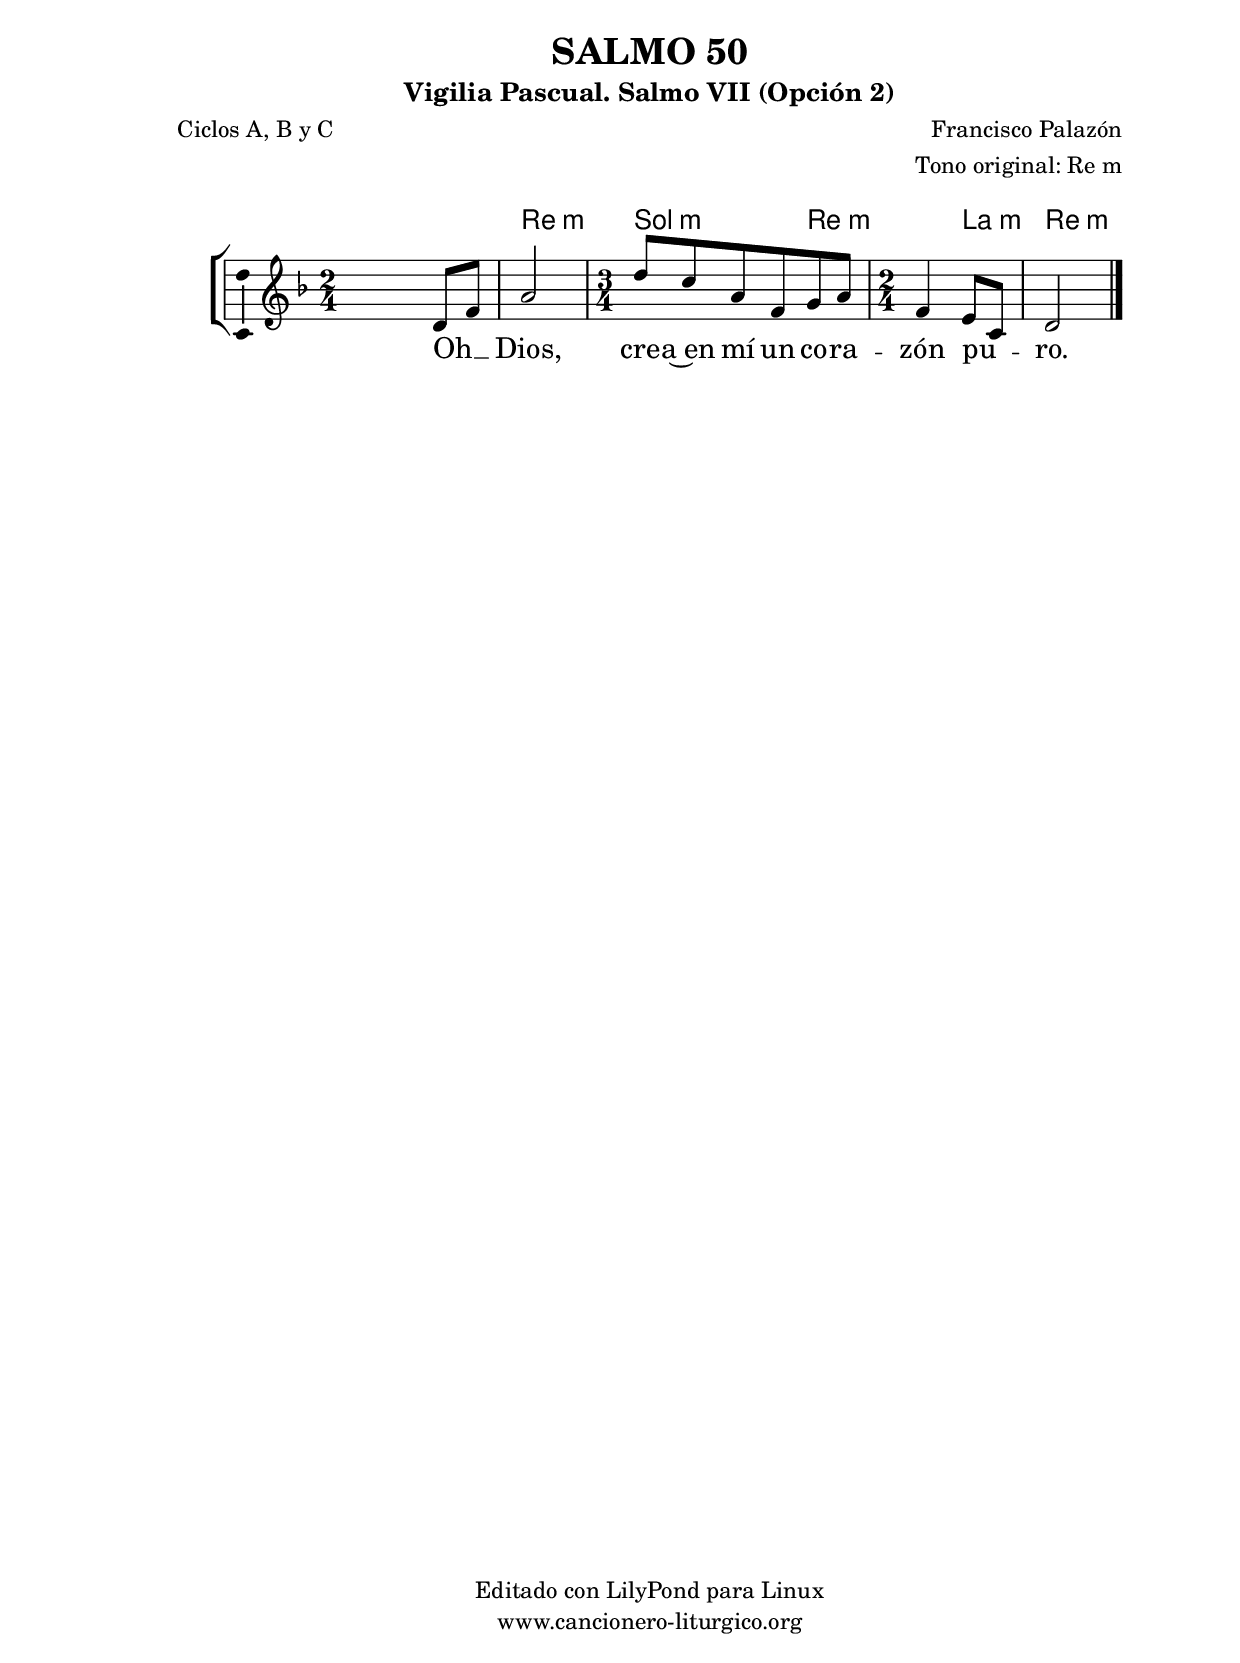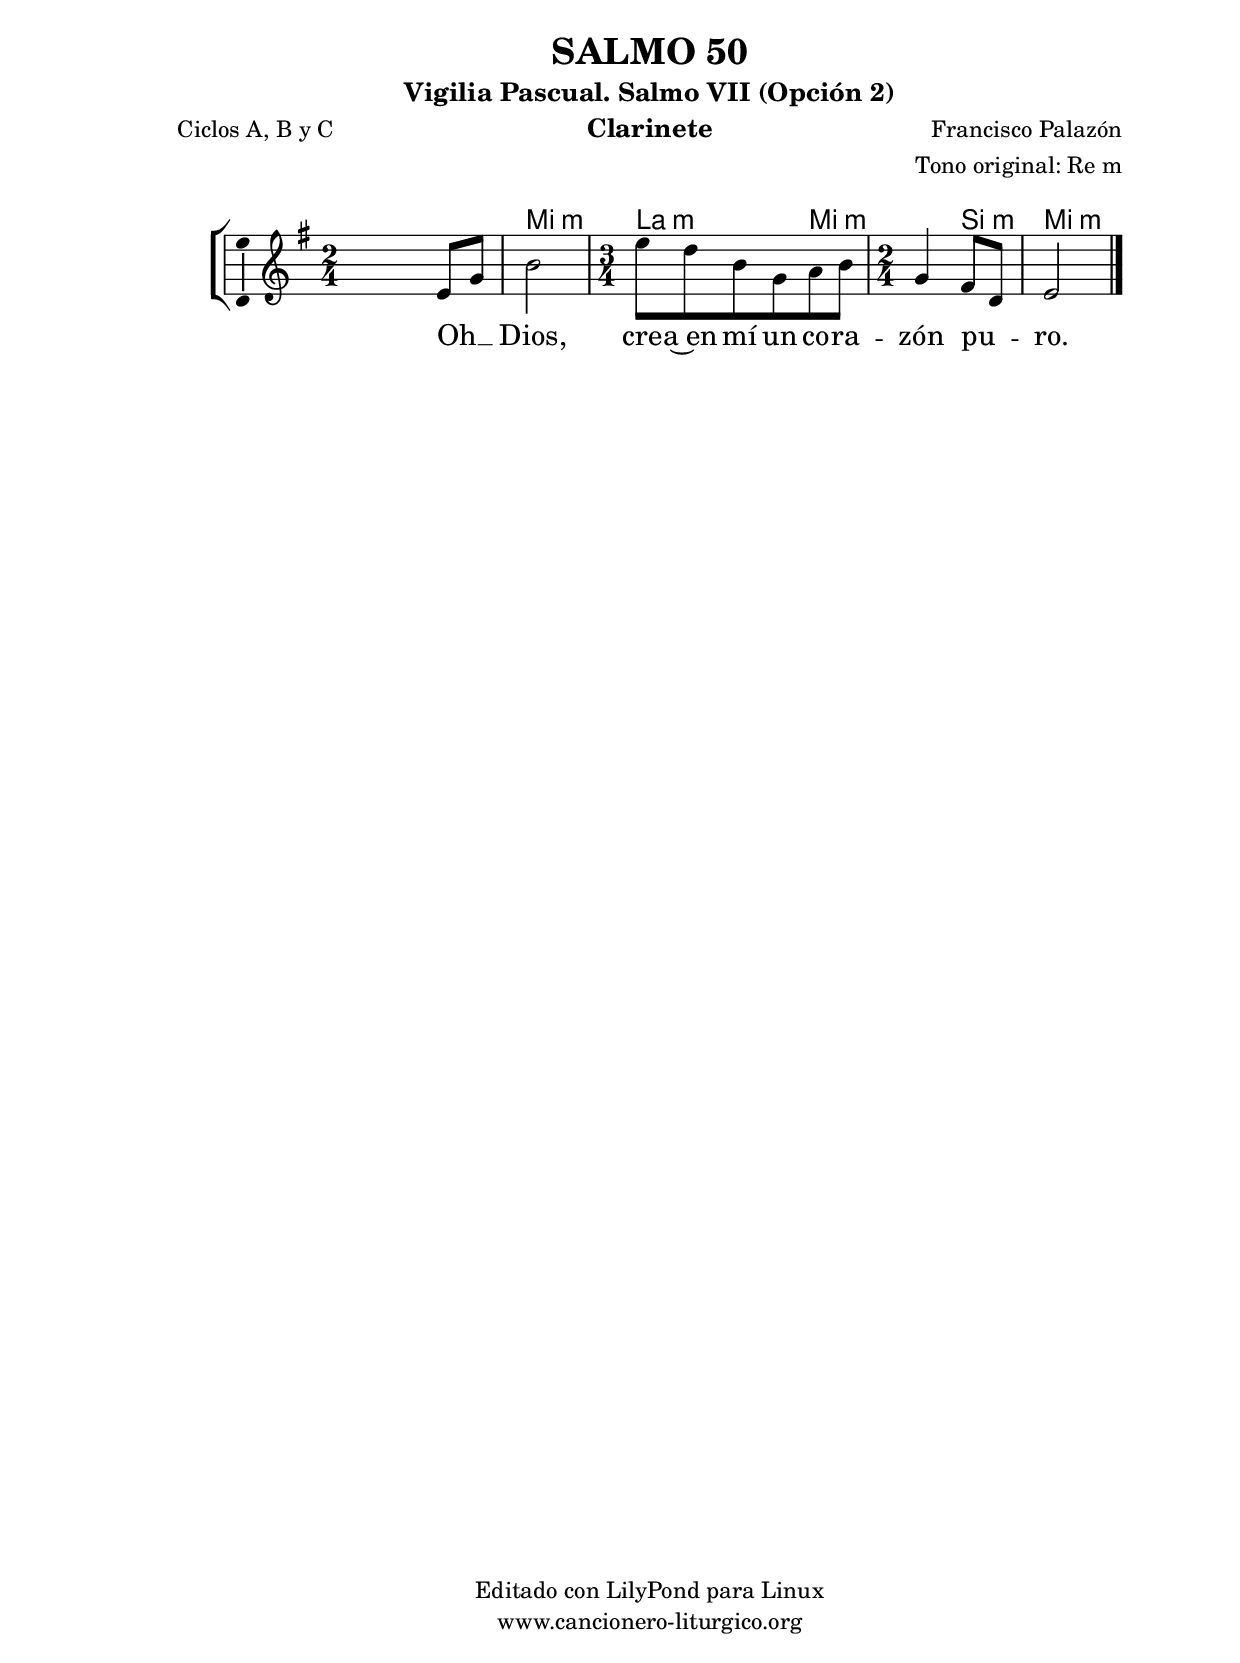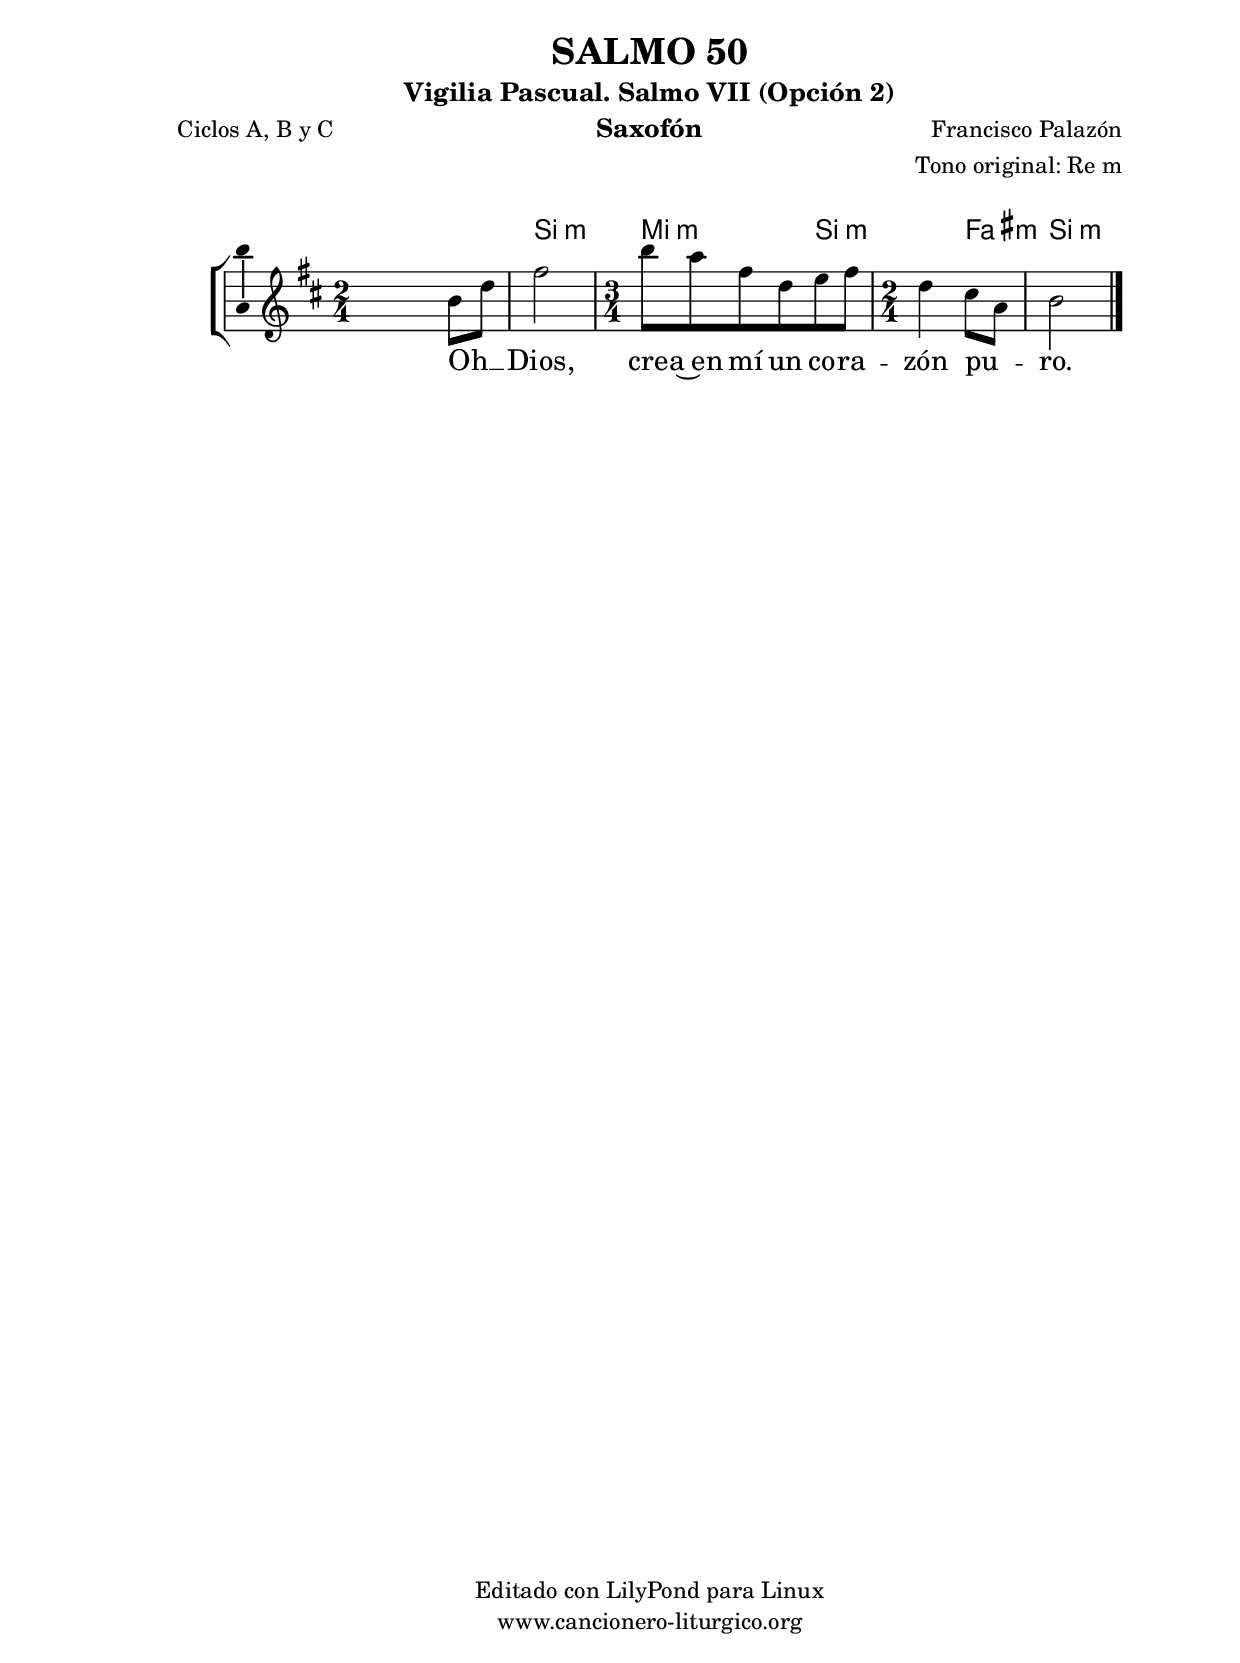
%
%para convertir .midi en .wav:
%timidity filename.midi -Ow -o finename.wav
%
%
%Para convertir de .wav a .mp3:
%lame -h -m j filename.wav
%
%
%para escuchar el midi:
%timidity nombrefichero.midi
%


%versión de lilypond para la que se ha escrito esta partitura:
\version "2.16.0"

	%Tamaño papel
	#(set-default-paper-size "a4")
	%Tamaño partitura
	#(set-global-staff-size 20)
	%No responde al pulsar sobre una nota
	#(ly:set-option 'point-and-click #f)

%parámetros del encabezamiento:
\header {
	title = "SALMO 50"
	subtitle = "Vigilia Pascual. Salmo VII (Opción 2)"
	composer = "Francisco Palazón"
	poet = "Ciclos A, B y C"
	meter = ""
	arranger = "Tono original: Re m"
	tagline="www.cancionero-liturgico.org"
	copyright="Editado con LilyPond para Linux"
	}

%parámetros asociados al papel:
\paper  {
	oddHeaderMarkup = \markup {\fill-line { \on-the-fly #not-first-page \fromproperty #'header:title \on-the-fly #not-first-page \fromproperty #'header:composer }}
	evenHeaderMarkup = \markup {\fill-line { \fromproperty #'header:composer \fromproperty #'header:title }}
	#(set-paper-size "a4")
	print-page-number = ##f
	first-page-number = 1
	print-first-page-number = ##f
%	head-separation = 3.0 \cm
	top-margin = 2.0 \cm
	bottom-margin = 0.5\cm
%%%	bottom-margin = -1.0\cm
	left-margin = 3.0 \cm
	line-width = 16.0 \cm 
	indent = 8\mm
	interscoreline = 2.\mm
	between-system-space = 15\mm
%	para que las partituras no llenen la hoja:
	ragged-bottom = ##t
%	idem para la última hoja:
	ragged-last-bottom = ##f
%	para que las partituras llenen el ancho del papel:
	ragged-last = ##f
	after-title-space = 2.5 \cm
%page-count=1
%system-count=8

	%Flexible Vertical Spacing
%	markup-markup-spacing =
%	#'((basic-distance . 15) (minimum-distance . 15) (padding . 3))
	markup-system-spacing =
	#'((basic-distance . 15) (minimum-distance . 15) (padding . 3))
	system-system-spacing =
	#'((basic-distance . 15) (minimum-distance . 15) (padding . 3))
	score-system-spacing =
	#'((basic-distance . 15) (minimum-distance . 15) (padding . 5))
%	top-system-spacing = % header
%	#'((basic-distance . 8) (minimum-distance . 0) (padding . 3))
%	top-markup-spacing =
%	#'((basic-distance . 20) (minimum-distance . 20) (padding . 3))
	last-bottom-spacing = % footer
	#'((basic-distance . 5) (minimum-distance . 5) (padding . 3))
%	score-markup-spacing =
%	#'((basic-distance . 16) (minimum-distance . 13) (padding . 3))

	}


%parámetros que afectan a toda la partitura:
global =  {
	%clave de sol (G):
	\clef G
	%armadura:
%	\transpose f e
	\key d \minor
	\tempo 4=90
	\set Score.tempoHideNote = ##t
	}


acordes = {
	\italianChords
	\chordmode {
%	\transpose f e
{

s2
d2:m g:m d:m a4:m d2:m

	}
	}
}

melodia = 
%	\transpose f e
{
	\relative c'{

\time 2/4
s4 d8 f
a2
\time 3/4
d8 c a f g a
\time 2/4
f4 e8 c
d2

	\bar "|."
	}
	}


texto = \lyricmode {
Oh __ _ Dios, cre -- a~en mí un co -- ra -- zón pu -- _ ro.
	}


acordesStaff = \context ChordNames = acordesStaff <<
	\set chordChanges = ##t
	\acordes
	>>


vozStaff = \context Voice = vozStaff
\with {\consists "Ambitus_engraver"}
<<
%	\set Staff.instrumentName = ""
%	\set Staff.shortInstrumentName = ""
%	\set Staff.midiInstrument = #"clarinet"
%	\set Staff.midiInstrument = #"cello"
%	\set Staff.midiInstrument = #"flute"
	\set Staff.midiInstrument = #"electric guitar (jazz)"
%	\set Staff.midiInstrument = #"english horn"
%	\set Staff.midiInstrument = #"violin"
%	\set Staff.midiInstrument = #"glockenspiel"
	\set Staff.midiMinimumVolume = #0.7
	\set Staff.midiMaximumVolume = #0.9
	\global
	\melodia
	>>


textoStaff = \context Lyrics = textoStaff <<
	\lyricsto vozStaff \texto
	>>

\book {
	\score {
		\context ChoirStaff {
			\override StaffGroup.SystemStartBracket #'collapse-height = #1
			\override Score.SystemStartBar #'collapse-height = #1
			<<
			\acordesStaff
			\vozStaff
			\textoStaff
			>>
			}
		\layout {
	    		\context {
				\Lyrics
				\override LyricText #'font-size = #2
				}
	   		 \context {
				\Score
				%fontSize = #3
				\override StaffSymbol #'staff-space = #(magstep +3)
				%\override Beam #'thickness = #0.55
				%\override SpacingSpanner #'spacing-increment = #1.0
				%\override Slur #'height-limit = #1.5
				}
			}
		}
	\score {
		\unfoldRepeats
		\context ChoirStaff {
			<<
			\acordesStaff
			\vozStaff
			>>
			}
		\midi {
	  		\context {
	  			\Score
				tempoWholesPerMinute = #(ly:make-moment 70 4)
				}
			}
		}
	}

%Partitura para clarinete
#(define output-suffix "C")
\book {
	\header{
		instrument = "Clarinete"
		}
	\score {
		\context ChoirStaff {
			\override StaffGroup.SystemStartBracket #'collapse-height = #1
			\override Score.SystemStartBar #'collapse-height = #1
\transpose c d
			<<
			\acordesStaff
			\vozStaff
			\textoStaff
			>>
			}
		\layout {
	    		\context {
				\Lyrics
				\override LyricText #'font-size = #2
				}
	   		 \context {
				\Score
				%fontSize = #3
				\override StaffSymbol #'staff-space = #(magstep +3)
				%\override Beam #'thickness = #0.55
				%\override SpacingSpanner #'spacing-increment = #1.0
				%\override Slur #'height-limit = #1.5
				}
			}
		}
	}

%Partitura para saxofón
#(define output-suffix "S")
\book {
	\header{
		instrument = "Saxofón"
		}
	\score {
		\context ChoirStaff {
			\override StaffGroup.SystemStartBracket #'collapse-height = #1
			\override Score.SystemStartBar #'collapse-height = #1
\transpose c a
			<<
			\acordesStaff
			\vozStaff
			\textoStaff
			>>
			}
		\layout {
	    		\context {
				\Lyrics
				\override LyricText #'font-size = #2
				}
	   		 \context {
				\Score
				%fontSize = #3
				\override StaffSymbol #'staff-space = #(magstep +3)
				%\override Beam #'thickness = #0.55
				%\override SpacingSpanner #'spacing-increment = #1.0
				%\override Slur #'height-limit = #1.5
				}
			}
		}
	}

